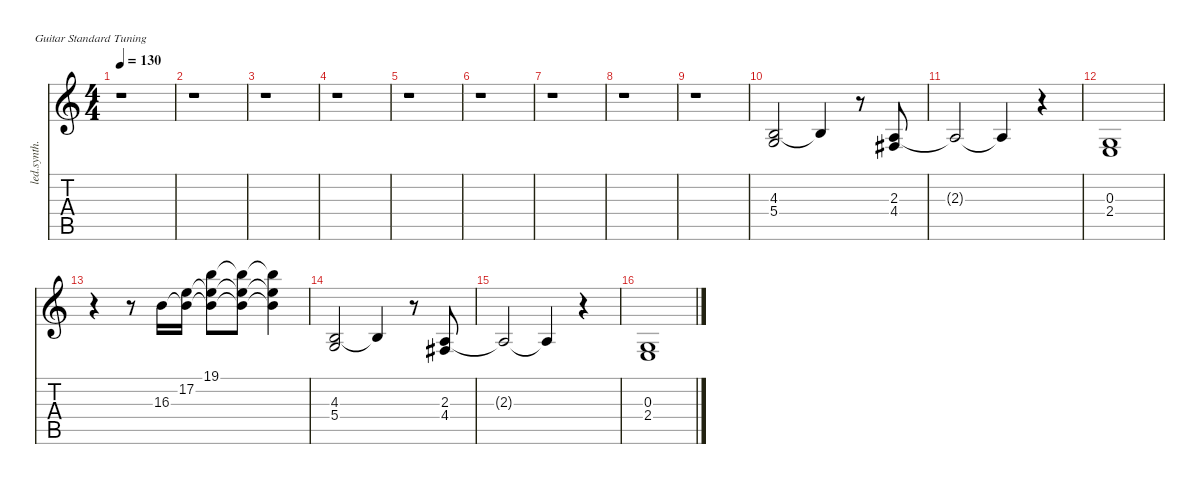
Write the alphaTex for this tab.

\defaultSystemsLayout 4
\hideDynamics
\bracketExtendMode nobrackets
\otherSystemsTrackNameOrientation horizontal
\track ("Track 2" "led.synth.") {instrument lead1square}
\staff {score tabs}
\tuning (E4 B3 G3 D3 A2 E2)
\ts (4 4)
\tempo 130
\clef g2
\ks c
r.1{dy f} |
r.1 |
r.1 |
r.1 |
r.1 |
r.1 |
r.1 |
r.1 |
r.1 |
(4.3 5.4).2 4.3{t}.4 r.8 (2.3 4.4{acc #}).8 |
2.3{t}.2 2.3{t}.4 r.4 |
(0.3 2.4).1 |
r.4 r.8 16.3.16 (17.2 16.3{t}).16 (19.1 17.2{t} 16.3{t}).8 (19.1{t} 17.2{t} 16.3{t}).8 (19.1{t} 17.2{t} 16.3{t}).4 |
(4.3 5.4).2 4.3{t}.4 r.8 (2.3 4.4{acc #}).8 |
2.3{t}.2 2.3{t}.4 r.4 |
(0.3 2.4).1
